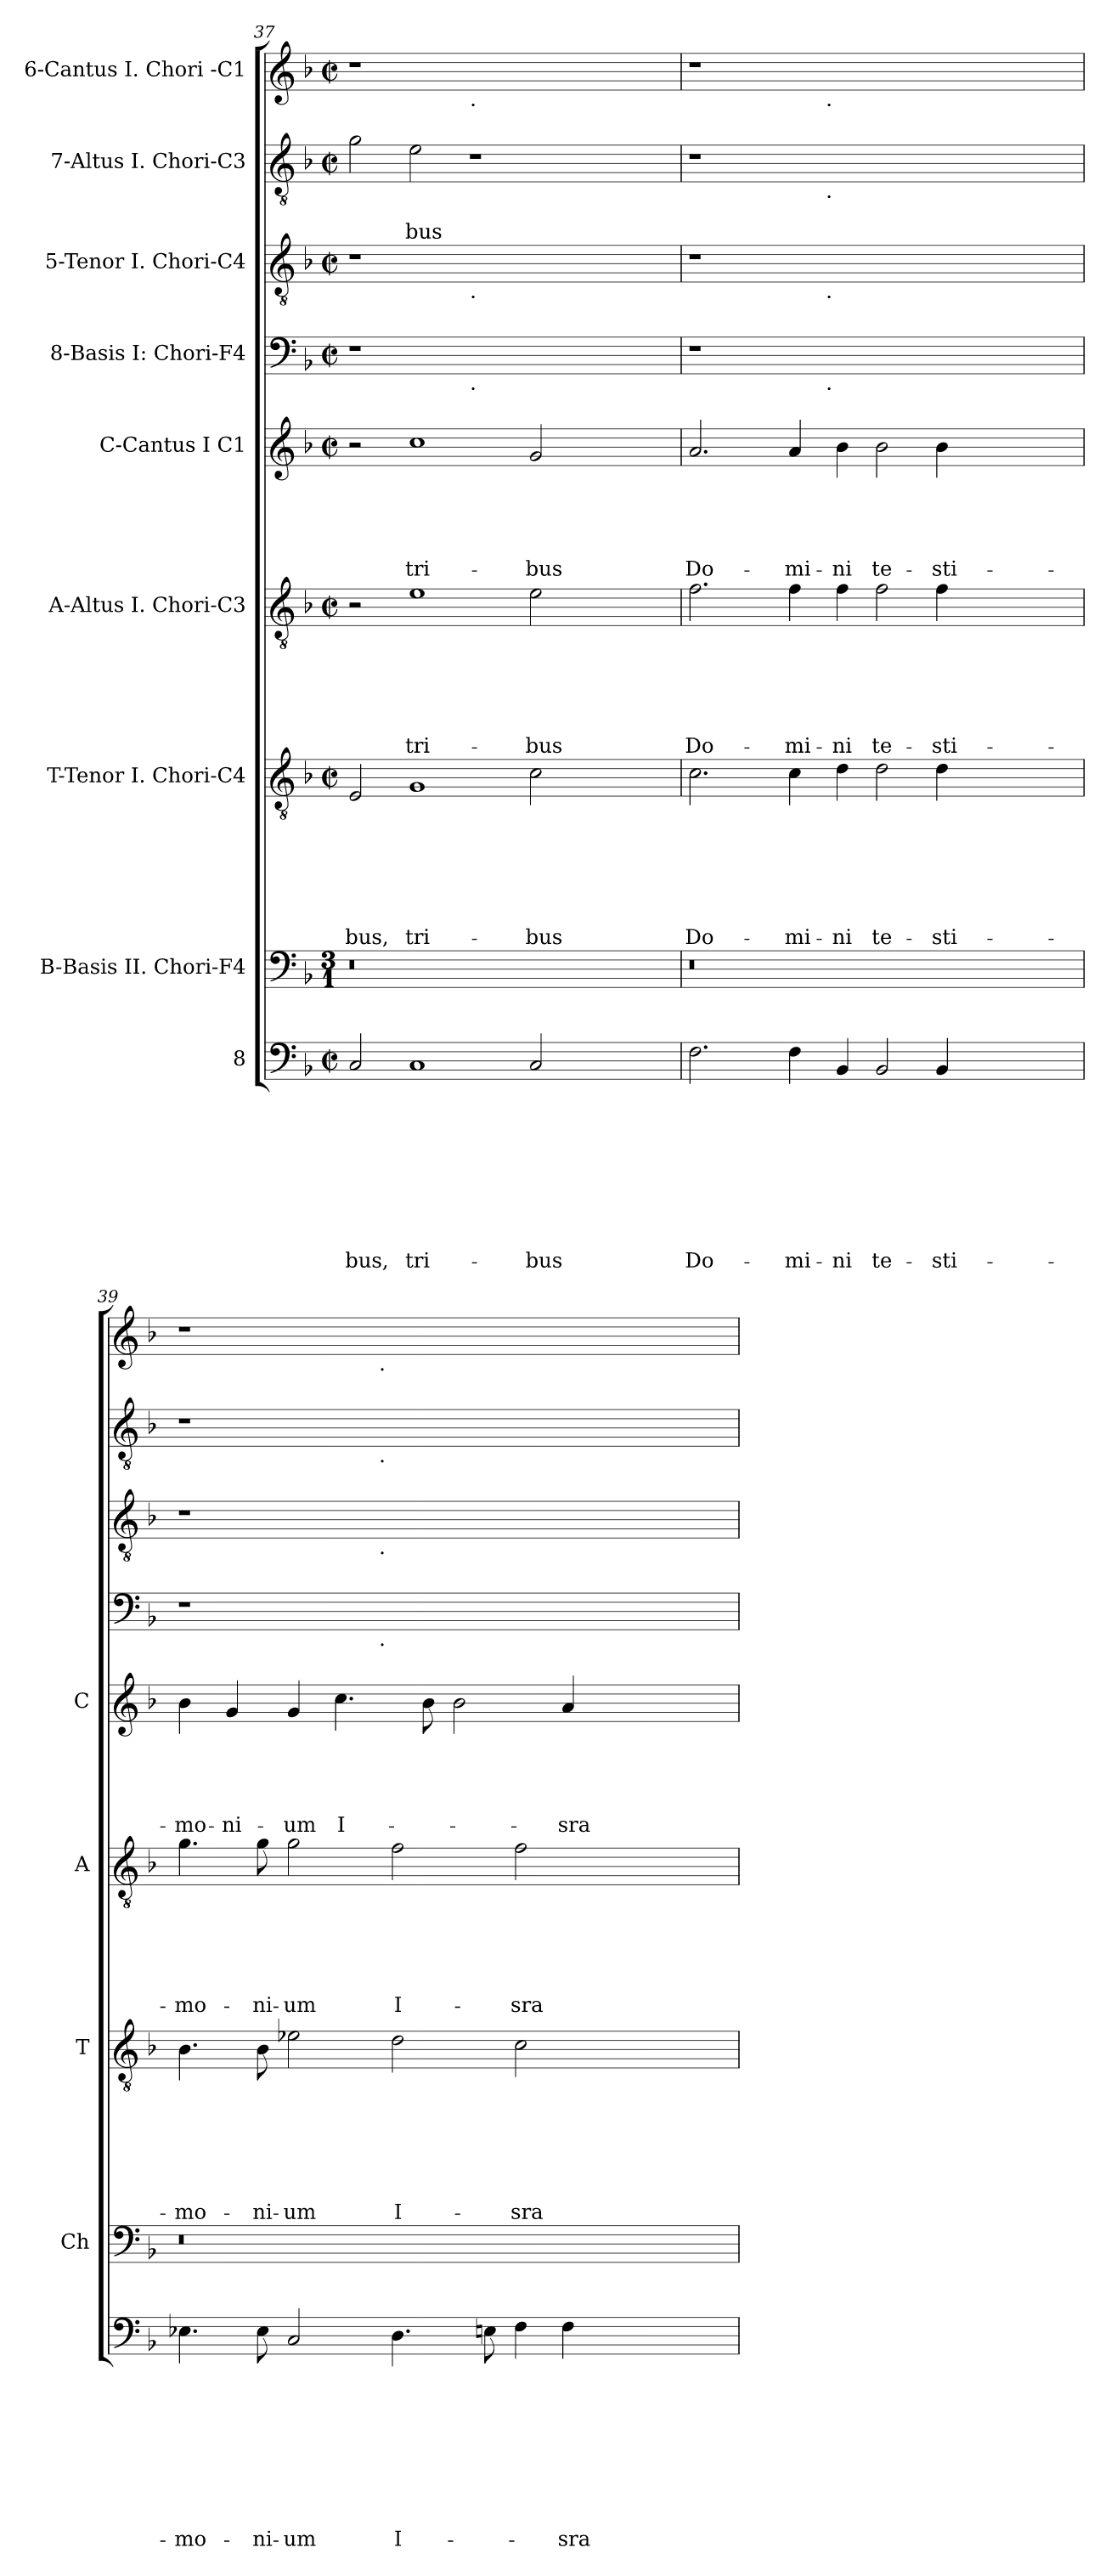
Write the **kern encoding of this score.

**kern	**text	**text	**text	**text	**text	**text	**text	**text	**text	**kern	**kern	**text	**text	**text	**text	**text	**text	**text	**kern	**text	**text	**text	**text	**text	**text	**kern	**text	**text	**text	**text	**text	**kern	**kern	**kern	**text	**text	**kern
*part9	*part9	*part9	*part9	*part9	*part9	*part9	*part9	*part9	*part9	*part8	*part7	*part7	*part7	*part7	*part7	*part7	*part7	*part7	*part6	*part6	*part6	*part6	*part6	*part6	*part6	*part5	*part5	*part5	*part5	*part5	*part5	*part4	*part3	*part2	*part2	*part2	*part1
*staff9	*staff9	*staff9	*staff9	*staff9	*staff9	*staff9	*staff9	*staff9	*staff9	*staff8	*staff7	*staff7	*staff7	*staff7	*staff7	*staff7	*staff7	*staff7	*staff6	*staff6	*staff6	*staff6	*staff6	*staff6	*staff6	*staff5	*staff5	*staff5	*staff5	*staff5	*staff5	*staff4	*staff3	*staff2	*staff2	*staff2	*staff1
*I"8	*	*	*	*	*	*	*	*	*	*I"B-Basis II. Chori-F4	*I"T-Tenor I. Chori-C4	*	*	*	*	*	*	*	*I"A-Altus I. Chori-C3	*	*	*	*	*	*	*I"C-Cantus I C1	*	*	*	*	*	*I"8-Basis I: Chori-F4	*I"5-Tenor I. Chori-C4	*I"7-Altus I. Chori-C3	*	*	*I"6-Cantus I. Chori -C1
*	*	*	*	*	*	*	*	*	*	*I'Ch	*I'T	*	*	*	*	*	*	*	*I'A	*	*	*	*	*	*	*I'C	*	*	*	*	*	*	*	*	*	*	*
!!LO:PB:g=z
*clefF4	*	*	*	*	*	*	*	*	*	*clefF4	*clefGv2	*	*	*	*	*	*	*	*clefGv2	*	*	*	*	*	*	*clefG2	*	*	*	*	*	*clefF4	*clefGv2	*clefGv2	*	*	*clefG2
*k[b-]	*	*	*	*	*	*	*	*	*	*k[b-]	*k[b-]	*	*	*	*	*	*	*	*k[b-]	*	*	*	*	*	*	*k[b-]	*	*	*	*	*	*k[b-]	*k[b-]	*k[b-]	*	*	*k[b-]
*F:	*	*	*	*	*	*	*	*	*	*F:	*F:	*	*	*	*	*	*	*	*F:	*	*	*	*	*	*	*F:	*	*	*	*	*	*F:	*F:	*F:	*	*	*F:
*M2/2	*	*	*	*	*	*	*	*	*	*M3/1	*M2/2	*	*	*	*	*	*	*	*M2/2	*	*	*	*	*	*	*M2/2	*	*	*	*	*	*M2/2	*M2/2	*M2/2	*	*	*M2/2
*met(c|)	*	*	*	*	*	*	*	*	*	*	*met(c|)	*	*	*	*	*	*	*	*met(c|)	*	*	*	*	*	*	*met(c|)	*	*	*	*	*	*met(c|)	*met(c|)	*met(c|)	*	*	*met(c|)
=37	=37	=37	=37	=37	=37	=37	=37	=37	=37	=37	=37	=37	=37	=37	=37	=37	=37	=37	=37	=37	=37	=37	=37	=37	=37	=37	=37	=37	=37	=37	=37	=37	=37	=37	=37	=37	=37
!	!	!	!	!	!	!	!	!	!LO:LY:b	!	!	!	!	!	!	!	!	!LO:LY:b	!	!	!	!	!	!	!	!	!	!	!	!	!	!	!	!	!	!	!
2C/	.	.	.	.	.	.	.	.	-bus,	0.r	2E/	.	.	.	.	.	.	-bus,	2r	.	.	.	.	.	.	2r	.	.	.	.	.	1r	1r	2g\	.	.	1r
!	!	!	!	!	!	!	!	!	!LO:LY:b	!	!	!	!	!	!	!	!	!LO:LY:b	!	!	!	!	!	!	!LO:LY:b	!	!	!	!	!	!LO:LY:b	!	!	!	!	!LO:LY:b	!
1C	.	.	.	.	.	.	.	.	tri-	.	1G	.	.	.	.	.	.	tri-	1e	.	.	.	.	.	tri-	1cc	.	.	.	.	tri-	.	.	2e\	.	-bus	.
!	!	!	!	!	!	!	!	!	!	!	!	!	!	!	!	!	!	!	!	!	!	!	!	!	!	!	!	!	!	!	!	!	!	!	!	!	!LO:TX:b:t=.
!	!	!	!	!	!	!	!	!	!	!	!	!	!	!	!	!	!	!	!	!	!	!	!	!	!	!	!	!	!	!	!	!	!LO:TX:b:t=.	!	!	!	!
!	!	!	!	!	!	!	!	!	!	!	!	!	!	!	!	!	!	!	!	!	!	!	!	!	!	!	!	!	!	!	!	!LO:TX:b:t=.	!	!	!	!	!
.	.	.	.	.	.	.	.	.	.	.	.	.	.	.	.	.	.	.	.	.	.	.	.	.	.	.	.	.	.	.	.	0ryy	0ryy	1r	.	.	0ryy
!	!	!	!	!	!	!	!	!	!LO:LY:b	!	!	!	!	!	!	!	!	!LO:LY:b	!	!	!	!	!	!	!LO:LY:b	!	!	!	!	!	!LO:LY:b	!	!	!	!	!	!
2C/	.	.	.	.	.	.	.	.	-bus	.	2c\	.	.	.	.	.	.	-bus	2e\	.	.	.	.	.	-bus	2g/	.	.	.	.	-bus	.	.	.	.	.	.
1ryy	.	.	.	.	.	.	.	.	.	.	1ryy	.	.	.	.	.	.	.	1ryy	.	.	.	.	.	.	1ryy	.	.	.	.	.	.	.	1ryy	.	.	.
=38	=38	=38	=38	=38	=38	=38	=38	=38	=38	=38	=38	=38	=38	=38	=38	=38	=38	=38	=38	=38	=38	=38	=38	=38	=38	=38	=38	=38	=38	=38	=38	=38	=38	=38	=38	=38	=38
!	!	!	!	!	!	!	!	!	!LO:LY:b	!	!	!	!	!	!	!	!	!LO:LY:b	!	!	!	!	!	!	!LO:LY:b	!	!	!	!	!	!LO:LY:b	!	!	!	!	!	!
*	*	*	*	*	*	*	*	*	*	*	*	*	*	*	*	*	*	*	*	*	*	*	*	*	*	*	*	*	*	*	*	*^	*^	*^	*	*	*^
2.F\	.	.	.	.	.	.	.	.	Do-	0.r	2.c\	.	.	.	.	.	.	Do-	2.f\	.	.	.	.	.	Do-	2.a/	.	.	.	.	Do-	1r	2ryy	1r	2ryy	1r	2ryy	.	.	1r	2ryy
.	.	.	.	.	.	.	.	.	.	.	.	.	.	.	.	.	.	.	.	.	.	.	.	.	.	.	.	.	.	.	.	.	4...ryy	.	4...ryy	.	4...ryy	.	.	.	4...ryy
!	!	!	!	!	!	!	!	!	!LO:LY:b	!	!	!	!	!	!	!	!	!LO:LY:b	!	!	!	!	!	!	!LO:LY:b	!	!	!	!	!	!LO:LY:b	!	!	!	!	!	!	!	!	!	!
4F\	.	.	.	.	.	.	.	.	-mi-	.	4c\	.	.	.	.	.	.	-mi-	4f\	.	.	.	.	.	-mi-	4a/	.	.	.	.	-mi-	.	.	.	.	.	.	.	.	.	.
!	!	!	!	!	!	!	!	!	!	!	!	!	!	!	!	!	!	!	!	!	!	!	!	!	!	!	!	!	!	!	!	!	!	!	!	!	!	!	!	!	!LO:TX:b:t=.
!	!	!	!	!	!	!	!	!	!	!	!	!	!	!	!	!	!	!	!	!	!	!	!	!	!	!	!	!	!	!	!	!	!	!	!	!	!LO:TX:b:t=.	!	!	!	!
!	!	!	!	!	!	!	!	!	!	!	!	!	!	!	!	!	!	!	!	!	!	!	!	!	!	!	!	!	!	!	!	!	!	!	!LO:TX:b:t=.	!	!	!	!	!	!
!	!	!	!	!	!	!	!	!	!	!	!	!	!	!	!	!	!	!	!	!	!	!	!	!	!	!	!	!	!	!	!	!	!LO:TX:b:t=.	!	!	!	!	!	!	!	!
.	.	.	.	.	.	.	.	.	.	.	.	.	.	.	.	.	.	.	.	.	.	.	.	.	.	.	.	.	.	.	.	.	1ryy	.	1ryy	.	1ryy	.	.	.	1ryy
!	!	!	!	!	!	!	!	!	!LO:LY:b	!	!	!	!	!	!	!	!	!LO:LY:b	!	!	!	!	!	!	!LO:LY:b	!	!	!	!	!	!LO:LY:b	!	!	!	!	!	!	!	!	!	!
4BB-/	.	.	.	.	.	.	.	.	-ni	.	4d\	.	.	.	.	.	.	-ni	4f\	.	.	.	.	.	-ni	4b-\	.	.	.	.	-ni	0ryy	.	0ryy	.	0ryy	.	.	.	0ryy	.
!	!	!	!	!	!	!	!	!	!LO:LY:b	!	!	!	!	!	!	!	!	!LO:LY:b	!	!	!	!	!	!	!LO:LY:b	!	!	!	!	!	!LO:LY:b	!	!	!	!	!	!	!	!	!	!
2BB-/	.	.	.	.	.	.	.	.	te-	.	2d\	.	.	.	.	.	.	te-	2f\	.	.	.	.	.	te-	2b-\	.	.	.	.	te-	.	.	.	.	.	.	.	.	.	.
!	!	!	!	!	!	!	!	!	!LO:LY:b	!	!	!	!	!	!	!	!	!LO:LY:b	!	!	!	!	!	!	!LO:LY:b	!	!	!	!	!	!LO:LY:b	!	!	!	!	!	!	!	!	!	!
4BB-/	.	.	.	.	.	.	.	.	-sti-	.	4d\	.	.	.	.	.	.	-sti-	4f\	.	.	.	.	.	-sti-	4b-\	.	.	.	.	-sti-	.	.	.	.	.	.	.	.	.	.
.	.	.	.	.	.	.	.	.	.	.	.	.	.	.	.	.	.	.	.	.	.	.	.	.	.	.	.	.	.	.	.	.	1ryy	.	1ryy	.	1ryy	.	.	.	1ryy
1ryy	.	.	.	.	.	.	.	.	.	.	1ryy	.	.	.	.	.	.	.	1ryy	.	.	.	.	.	.	1ryy	.	.	.	.	.	.	.	.	.	.	.	.	.	.	.
.	.	.	.	.	.	.	.	.	.	.	.	.	.	.	.	.	.	.	.	.	.	.	.	.	.	.	.	.	.	.	.	.	32ryy	.	32ryy	.	32ryy	.	.	.	32ryy
=39	=39	=39	=39	=39	=39	=39	=39	=39	=39	=39	=39	=39	=39	=39	=39	=39	=39	=39	=39	=39	=39	=39	=39	=39	=39	=39	=39	=39	=39	=39	=39	=39	=39	=39	=39	=39	=39	=39	=39	=39	=39
!	!	!	!	!	!	!	!	!	!LO:LY:b	!	!	!	!	!	!	!	!	!LO:LY:b	!	!	!	!	!	!	!LO:LY:b	!	!	!	!	!	!LO:LY:b	!	!	!	!	!	!	!	!	!	!
4.E-X\	.	.	.	.	.	.	.	.	-mo-	0.r	4.B-\	.	.	.	.	.	.	-mo-	4.g\	.	.	.	.	.	-mo-	4b-\	.	.	.	.	-mo-	1r	2ryy	1r	2ryy	1r	2ryy	.	.	1r	2ryy
!	!	!	!	!	!	!	!	!	!	!	!	!	!	!	!	!	!	!	!	!	!	!	!	!	!	!	!	!	!	!	!LO:LY:b	!	!	!	!	!	!	!	!	!	!
.	.	.	.	.	.	.	.	.	.	.	.	.	.	.	.	.	.	.	.	.	.	.	.	.	.	4g/	.	.	.	.	-ni-	.	.	.	.	.	.	.	.	.	.
!	!	!	!	!	!	!	!	!	!LO:LY:b	!	!	!	!	!	!	!	!	!LO:LY:b	!	!	!	!	!	!	!LO:LY:b	!	!	!	!	!	!	!	!	!	!	!	!	!	!	!	!
8E-\	.	.	.	.	.	.	.	.	-ni-	.	8B-\	.	.	.	.	.	.	-ni-	8g\	.	.	.	.	.	-ni-	.	.	.	.	.	.	.	.	.	.	.	.	.	.	.	.
!	!	!	!	!	!	!	!	!	!LO:LY:b	!	!	!	!	!	!	!	!	!LO:LY:b	!	!	!	!	!	!	!LO:LY:b	!	!	!	!	!	!LO:LY:b	!	!	!	!	!	!	!	!	!	!
2C/	.	.	.	.	.	.	.	.	-um	.	2e-X\	.	.	.	.	.	.	-um	2g\	.	.	.	.	.	-um	4g/	.	.	.	.	-um	.	4...ryy	.	4...ryy	.	4...ryy	.	.	.	4...ryy
!	!	!	!	!	!	!	!	!	!	!	!	!	!	!	!	!	!	!	!	!	!	!	!	!	!	!	!	!	!	!	!LO:LY:b	!	!	!	!	!	!	!	!	!	!
.	.	.	.	.	.	.	.	.	.	.	.	.	.	.	.	.	.	.	.	.	.	.	.	.	.	4.cc\	.	.	.	.	I-	.	.	.	.	.	.	.	.	.	.
!	!	!	!	!	!	!	!	!	!	!	!	!	!	!	!	!	!	!	!	!	!	!	!	!	!	!	!	!	!	!	!	!	!	!	!	!	!	!	!	!	!LO:TX:b:t=.
!	!	!	!	!	!	!	!	!	!	!	!	!	!	!	!	!	!	!	!	!	!	!	!	!	!	!	!	!	!	!	!	!	!	!	!	!	!LO:TX:b:t=.	!	!	!	!
!	!	!	!	!	!	!	!	!	!	!	!	!	!	!	!	!	!	!	!	!	!	!	!	!	!	!	!	!	!	!	!	!	!	!	!LO:TX:b:t=.	!	!	!	!	!	!
!	!	!	!	!	!	!	!	!	!	!	!	!	!	!	!	!	!	!	!	!	!	!	!	!	!	!	!	!	!	!	!	!	!LO:TX:b:t=.	!	!	!	!	!	!	!	!
.	.	.	.	.	.	.	.	.	.	.	.	.	.	.	.	.	.	.	.	.	.	.	.	.	.	.	.	.	.	.	.	.	1ryy	.	1ryy	.	1ryy	.	.	.	1ryy
!	!	!	!	!	!	!	!	!	!LO:LY:b	!	!	!	!	!	!	!	!	!LO:LY:b	!	!	!	!	!	!	!LO:LY:b	!	!	!	!	!	!	!	!	!	!	!	!	!	!	!	!
4.D\	.	.	.	.	.	.	.	.	I-	.	2d\	.	.	.	.	.	.	I-	2f\	.	.	.	.	.	I-	.	.	.	.	.	.	0ryy	.	0ryy	.	0ryy	.	.	.	0ryy	.
.	.	.	.	.	.	.	.	.	.	.	.	.	.	.	.	.	.	.	.	.	.	.	.	.	.	8b-\	.	.	.	.	.	.	.	.	.	.	.	.	.	.	.
.	.	.	.	.	.	.	.	.	.	.	.	.	.	.	.	.	.	.	.	.	.	.	.	.	.	2b-\	.	.	.	.	.	.	.	.	.	.	.	.	.	.	.
8En\	.	.	.	.	.	.	.	.	.	.	.	.	.	.	.	.	.	.	.	.	.	.	.	.	.	.	.	.	.	.	.	.	.	.	.	.	.	.	.	.	.
!	!	!	!	!	!	!	!	!	!	!	!	!	!	!	!	!	!	!LO:LY:b	!	!	!	!	!	!	!LO:LY:b	!	!	!	!	!	!	!	!	!	!	!	!	!	!	!	!
4F\	.	.	.	.	.	.	.	.	.	.	2c\	.	.	.	.	.	.	-sra-	2f\	.	.	.	.	.	-sra-	.	.	.	.	.	.	.	.	.	.	.	.	.	.	.	.
!	!	!	!	!	!	!	!	!	!LO:LY:b	!	!	!	!	!	!	!	!	!	!	!	!	!	!	!	!	!	!	!	!	!	!LO:LY:b	!	!	!	!	!	!	!	!	!	!
4F\	.	.	.	.	.	.	.	.	-sra-	.	.	.	.	.	.	.	.	.	.	.	.	.	.	.	.	4a/	.	.	.	.	-sra-	.	.	.	.	.	.	.	.	.	.
.	.	.	.	.	.	.	.	.	.	.	.	.	.	.	.	.	.	.	.	.	.	.	.	.	.	.	.	.	.	.	.	.	1ryy	.	1ryy	.	1ryy	.	.	.	1ryy
1ryy	.	.	.	.	.	.	.	.	.	.	1ryy	.	.	.	.	.	.	.	1ryy	.	.	.	.	.	.	1ryy	.	.	.	.	.	.	.	.	.	.	.	.	.	.	.
.	.	.	.	.	.	.	.	.	.	.	.	.	.	.	.	.	.	.	.	.	.	.	.	.	.	.	.	.	.	.	.	.	32ryy	.	32ryy	.	32ryy	.	.	.	32ryy
*	*	*	*	*	*	*	*	*	*	*	*	*	*	*	*	*	*	*	*	*	*	*	*	*	*	*	*	*	*	*	*	*v	*v	*	*	*v	*v	*	*	*v	*v
*	*	*	*	*	*	*	*	*	*	*	*	*	*	*	*	*	*	*	*	*	*	*	*	*	*	*	*	*	*	*	*	*	*v	*v	*	*	*	*
=	=	=	=	=	=	=	=	=	=	=	=	=	=	=	=	=	=	=	=	=	=	=	=	=	=	=	=	=	=	=	=	=	=	=	=	=	=
*-	*-	*-	*-	*-	*-	*-	*-	*-	*-	*-	*-	*-	*-	*-	*-	*-	*-	*-	*-	*-	*-	*-	*-	*-	*-	*-	*-	*-	*-	*-	*-	*-	*-	*-	*-	*-	*-
